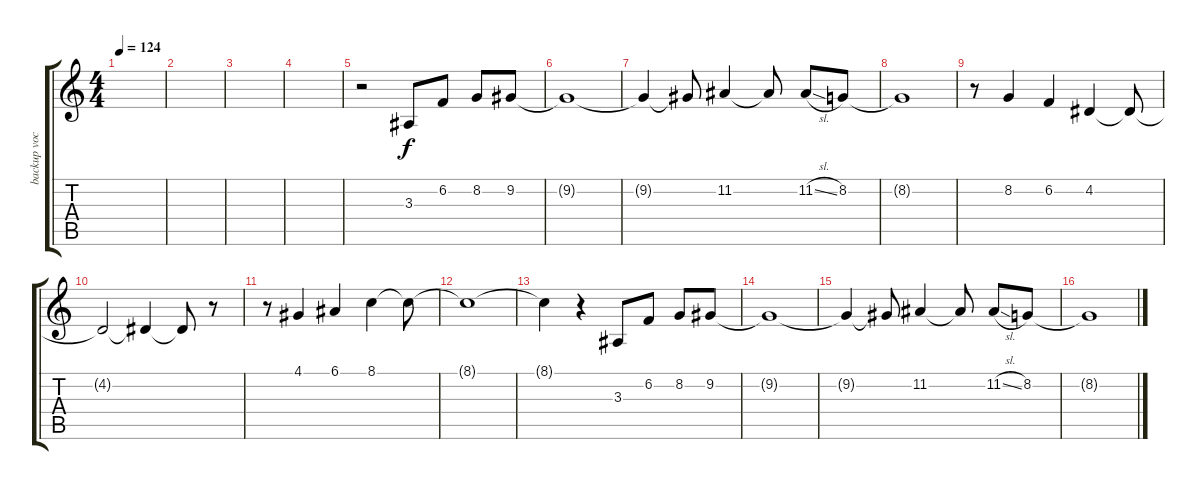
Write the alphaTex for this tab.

\track ("backup vocals" "backup voc") {instrument lead6voice}
\staff {score tabs}
\tuning (E4 B3 G3 D3 A2 E2) {hide}
\ts (4 4)
\tempo 124
\clef g2
\ks c
|
|
|
|
r.2 3.3.8 6.2.8 8.2.8 9.2.8 |
9.2{t}.1 |
9.2{t}.4 9.2{t}.8 11.2.4 11.2{t}.8 11.2{sl}.8 8.2.8 |
8.2{t}.1 |
r.8 8.2.4 6.2.4 4.2.4 4.2{t}.8 |
4.2{t}.2 4.2{t}.4 4.2{t}.8 r.8 |
r.8 4.1.4 6.1.4 8.1.4 8.1{t}.8 |
8.1{t}.1 |
8.1{t}.4 r.4 3.3.8 6.2.8 8.2.8 9.2.8 |
9.2{t}.1 |
9.2{t}.4 9.2{t}.8 11.2.4 11.2{t}.8 11.2{sl}.8 8.2.8 |
8.2{t}.1
